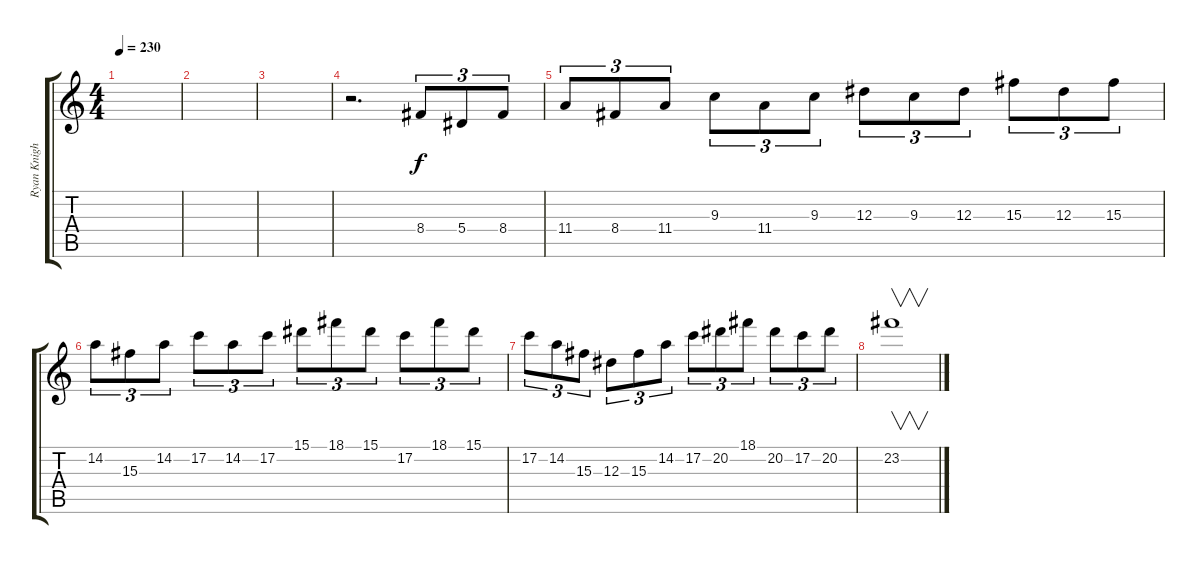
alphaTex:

\track ("Ryan Knight Lead" "Ryan Knigh") {instrument distortionguitar}
\staff {score tabs}
\tuning (C4 G3 Eb3 Bb2 F2 C2) {hide}
\ts (4 4)
\tempo 230
\clef g2
\ks c
|
|
|
r.2{d} 8.4.8{tu (3 2)} 5.4.8{tu (3 2)} 8.4.8{tu (3 2)} |
11.4.8{tu (3 2)} 8.4.8{tu (3 2)} 11.4.8{tu (3 2)} 9.3.8{tu (3 2)} 11.4.8{tu (3 2)} 9.3.8{tu (3 2)} 12.3.8{tu (3 2)} 9.3.8{tu (3 2)} 12.3.8{tu (3 2)} 15.3.8{tu (3 2)} 12.3.8{tu (3 2)} 15.3.8{tu (3 2)} |
14.2.8{tu (3 2)} 15.3.8{tu (3 2)} 14.2.8{tu (3 2)} 17.2.8{tu (3 2)} 14.2.8{tu (3 2)} 17.2.8{tu (3 2)} 15.1.8{tu (3 2)} 18.1.8{tu (3 2)} 15.1.8{tu (3 2)} 17.2.8{tu (3 2)} 18.1.8{tu (3 2)} 15.1.8{tu (3 2)} |
17.2.8{tu (3 2)} 14.2.8{tu (3 2)} 15.3.8{tu (3 2)} 12.3.8{tu (3 2)} 15.3.8{tu (3 2)} 14.2.8{tu (3 2)} 17.2.8{tu (3 2)} 20.2.8{tu (3 2)} 18.1.8{tu (3 2)} 20.2.8{tu (3 2)} 17.2.8{tu (3 2)} 20.2.8{tu (3 2)} |
23.2.1{v}
